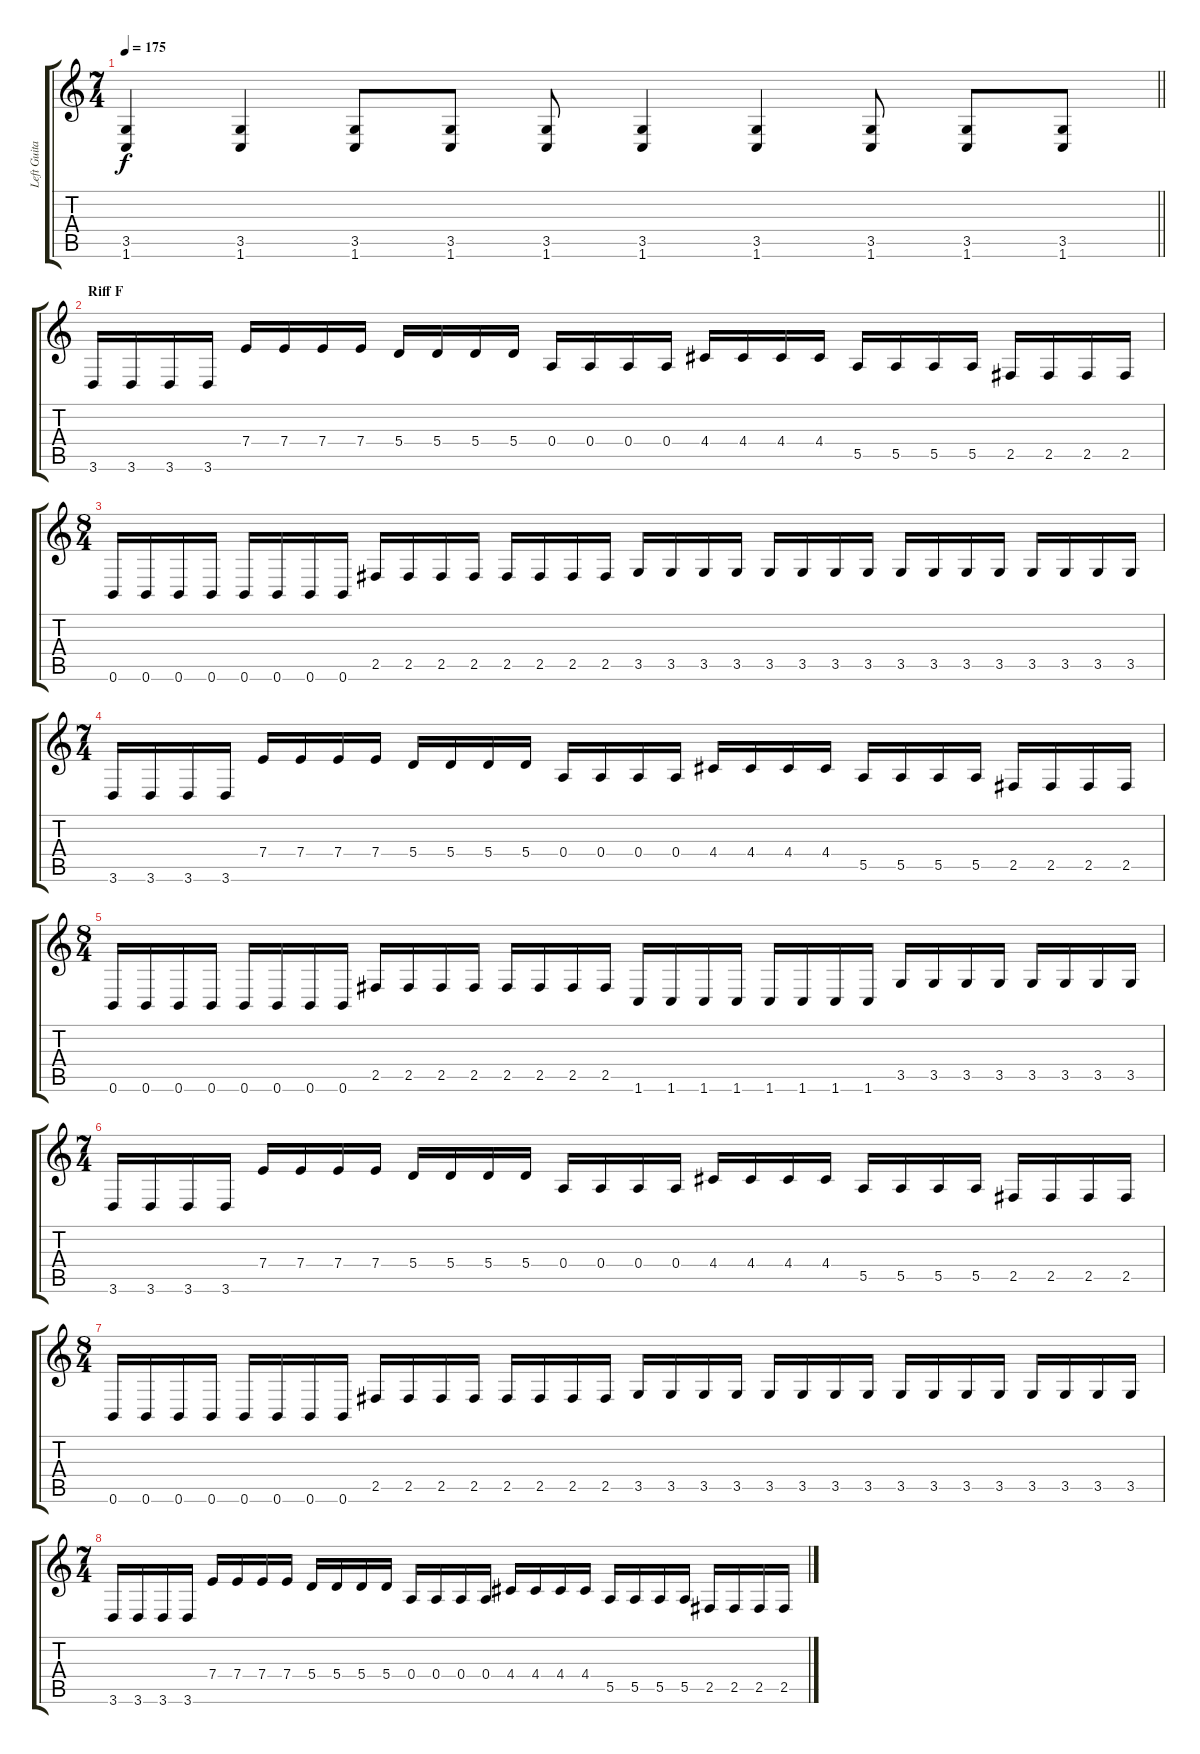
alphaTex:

\track ("Left Guitar" "Left Guita") {instrument distortionguitar}
\staff {score tabs}
\tuning (B3 Gb3 D3 A2 E2 B1) {hide}
\ts (7 4)
\tempo 175
\clef g2
\barLineRight lightlight
\ks c
(3.5 1.6).4{dy f} (3.5 1.6).4 (3.5 1.6).8 (3.5 1.6).8 (3.5 1.6).8 (3.5 1.6).4 (3.5 1.6).4 (3.5 1.6).8 (3.5 1.6).8 (3.5 1.6).8 |
\section ("" "Riff F")
3.6.16 3.6.16 3.6.16 3.6.16 7.4.16 7.4.16 7.4.16 7.4.16 5.4.16 5.4.16 5.4.16 5.4.16 0.4.16 0.4.16 0.4.16 0.4.16 4.4.16 4.4.16 4.4.16 4.4.16 5.5.16 5.5.16 5.5.16 5.5.16 2.5.16 2.5.16 2.5.16 2.5.16 |
\ts (8 4)
0.6.16 0.6.16 0.6.16 0.6.16 0.6.16 0.6.16 0.6.16 0.6.16 2.5.16 2.5.16 2.5.16 2.5.16 2.5.16 2.5.16 2.5.16 2.5.16 3.5.16 3.5.16 3.5.16 3.5.16 3.5.16 3.5.16 3.5.16 3.5.16 3.5.16 3.5.16 3.5.16 3.5.16 3.5.16 3.5.16 3.5.16 3.5.16 |
\ts (7 4)
3.6.16 3.6.16 3.6.16 3.6.16 7.4.16 7.4.16 7.4.16 7.4.16 5.4.16 5.4.16 5.4.16 5.4.16 0.4.16 0.4.16 0.4.16 0.4.16 4.4.16 4.4.16 4.4.16 4.4.16 5.5.16 5.5.16 5.5.16 5.5.16 2.5.16 2.5.16 2.5.16 2.5.16 |
\ts (8 4)
0.6.16 0.6.16 0.6.16 0.6.16 0.6.16 0.6.16 0.6.16 0.6.16 2.5.16 2.5.16 2.5.16 2.5.16 2.5.16 2.5.16 2.5.16 2.5.16 1.6.16 1.6.16 1.6.16 1.6.16 1.6.16 1.6.16 1.6.16 1.6.16 3.5.16 3.5.16 3.5.16 3.5.16 3.5.16 3.5.16 3.5.16 3.5.16 |
\ts (7 4)
3.6.16 3.6.16 3.6.16 3.6.16 7.4.16 7.4.16 7.4.16 7.4.16 5.4.16 5.4.16 5.4.16 5.4.16 0.4.16 0.4.16 0.4.16 0.4.16 4.4.16 4.4.16 4.4.16 4.4.16 5.5.16 5.5.16 5.5.16 5.5.16 2.5.16 2.5.16 2.5.16 2.5.16 |
\ts (8 4)
0.6.16 0.6.16 0.6.16 0.6.16 0.6.16 0.6.16 0.6.16 0.6.16 2.5.16 2.5.16 2.5.16 2.5.16 2.5.16 2.5.16 2.5.16 2.5.16 3.5.16 3.5.16 3.5.16 3.5.16 3.5.16 3.5.16 3.5.16 3.5.16 3.5.16 3.5.16 3.5.16 3.5.16 3.5.16 3.5.16 3.5.16 3.5.16 |
\ts (7 4)
3.6.16 3.6.16 3.6.16 3.6.16 7.4.16 7.4.16 7.4.16 7.4.16 5.4.16 5.4.16 5.4.16 5.4.16 0.4.16 0.4.16 0.4.16 0.4.16 4.4.16 4.4.16 4.4.16 4.4.16 5.5.16 5.5.16 5.5.16 5.5.16 2.5.16 2.5.16 2.5.16 2.5.16
